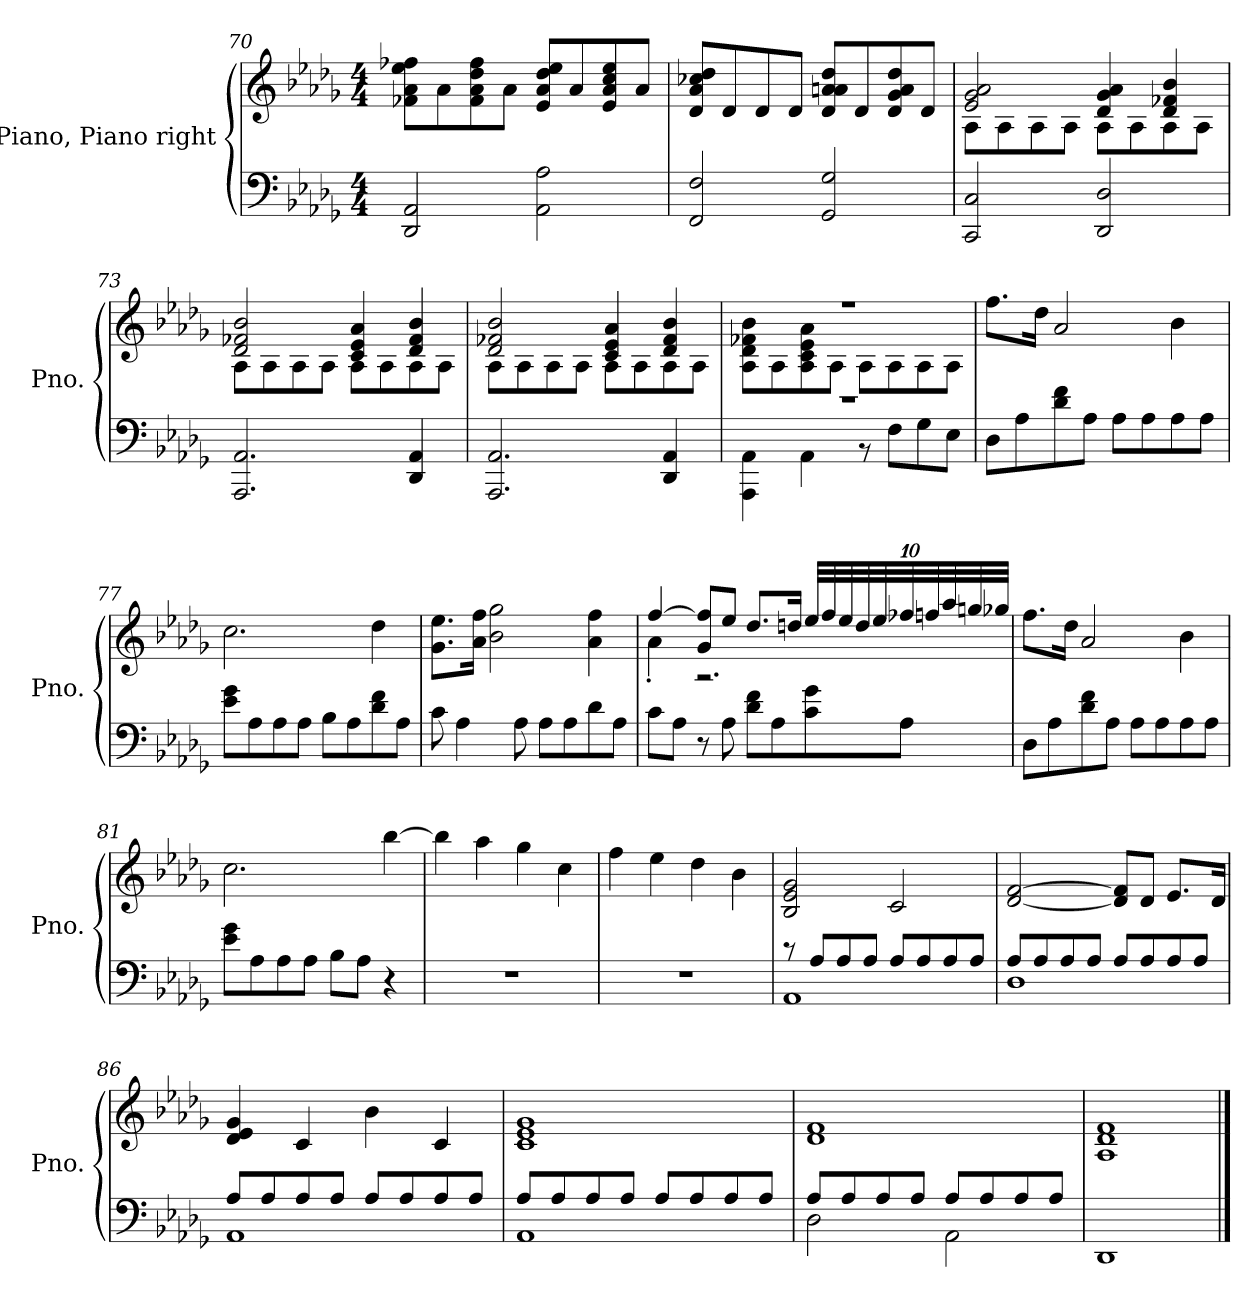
**kern	**kern
*part1	*part1
*staff2	*staff1
*I"Piano, Piano right	*
*I'Pno.	*
!!LO:LB:g=z
*clefF4	*clefG2
*k[b-e-a-d-g-]	*k[b-e-a-d-g-]
*M4/4	*M4/4
=70	=70
2DD-/ 2AA-/	8f-X\ 8a-\ 8ee-\ 8ff-X\L
.	8a-\
.	8f-\ 8a-\ 8dd-\ 8ff-\
.	8a-\J
2AA-\ 2A-\	8e-/ 8a-/ 8dd-/ 8ee-/L
.	8a-/
.	8e-/ 8a-/ 8cc/ 8ee-/
.	8a-/J
=71	=71
2FF/ 2F/	8d-/ 8a-/ 8cc-X/ 8dd-/L
.	8d-/
.	8d-/
.	8d-/J
2GG-/ 2G-/	8d-/ 8an/ 8a/ 8dd-/L
.	8d-/
.	8d-/ 8g-/ 8a/ 8dd-/
.	8d-/J
=72	=72
*	*^
2CC/ 2C/	2e-/ 2g-/ 2a-/	8A-\L
.	.	8A-\
.	.	8A-\
.	.	8A-\J
2DD-/ 2D-/	4d-/ 4g-/ 4a-/	8A-\L
.	.	8A-\
.	4d-/ 4f-X/ 4b-/	8A-\
.	.	8A-\J
!!LO:LB:g=z	!!
=73	=73	=73
2.AAA-/ 2.AA-/	2d-/ 2f-X/ 2b-/	8A-\L
.	.	8A-\
.	.	8A-\
.	.	8A-\J
.	4c/ 4e-/ 4a-/	8A-\L
.	.	8A-\
4DD-/ 4AA-/	4d-/ 4f-/ 4b-/	8A-\
.	.	8A-\J
=74	=74	=74
2.AAA-/ 2.AA-/	2d-/ 2f-X/ 2b-/	8A-\L
.	.	8A-\
.	.	8A-\
.	.	8A-\J
.	4c/ 4e-/ 4a-/	8A-\L
.	.	8A-\
4DD-/ 4AA-/	4d-/ 4f-/ 4b-/	8A-\
.	.	8A-\J
=75	=75	=75
*^	*	*
1r	4AAA-\ 4AA-\	1r	8A-\ 8d-\ 8f-X\ 8b-\L
.	.	.	8A-\
.	4AA-\	.	8A-\ 8c\ 8e-\ 8a-\
.	.	.	8A-\J
.	8r	.	8A-\L
.	8F\L	.	8A-\
.	8G-\	.	8A-\
.	8E-\J	.	8A-\J
*v	*v	*	*
*	*v	*v
=76	=76
8D-\L	8.ff\L
8A-\	.
.	16dd-\Jk
8d-\ 8f\	2a-/
8A-\J	.
8A-\L	.
8A-\	.
8A-\	4b-\
8A-\J	.
!!LO:LB:g=z
=77	=77
8e-\ 8g-\L	2.cc\
8A-\	.
8A-\	.
8A-\J	.
8B-\L	.
8A-\	.
8d-\ 8f\	4dd-\
8A-\J	.
=78	=78
8c\	8.g-\ 8.ee-\L
4A-\	.
.	16a-\ 16ff\Jk
.	2b-\ 2gg-\
8A-\	.
8A-\L	.
8A-\	.
8d-\	4a-\ 4ff\
8A-\J	.
=79	=79
*	*^
8c\L	[4ff/	4a-'\
8A-\J	.	.
8r	8g-/ 8ff/]L	2.r
8A-\	8ee-/J	.
8d-\ 8f\L	8.dd-/L	.
8A-\	.	.
.	16ddn/Jk	.
*	*Xbrackettup	*
8c\ 8g-\	40ee-/LLL	.
.	40ff/	.
.	40ee-/	.
.	40dd/	.
.	40ee-/	.
8A-\J	40ff-X/	.
.	40ffn/	.
.	40aa-/	.
.	40ggn/	.
.	40gg-X/JJJ	.
*	*v	*v
!!LO:LB:g=z
=80	=80
8D-\L	8.ff\L
8A-\	.
.	16dd-\Jk
8d-\ 8f\	2a-/
8A-\J	.
8A-\L	.
8A-\	.
8A-\	4b-\
8A-\J	.
=81	=81
8e-\ 8g-\L	2.cc\
8A-\	.
8A-\	.
8A-\J	.
8B-\L	.
8A-\J	.
4r	[4bb-\
=82	=82
1r	4bb-\]
.	4aa-\
.	4gg-\
.	4cc\
=83	=83
1r	4ff\
.	4ee-\
.	4dd-\
.	4b-\
=84	=84
*^	*
8r	1AA-	2B-/ 2e-/ 2g-/
8A-/L	.	.
8A-/	.	.
8A-/J	.	.
8A-/L	.	2c/
8A-/	.	.
8A-/	.	.
8A-/J	.	.
=85	=85	=85
8A-/L	1D-	[2d-/ [2f/
8A-/	.	.
8A-/	.	.
8A-/J	.	.
8A-/L	.	8d-/] 8f/]L
8A-/	.	8d-/J
8A-/	.	8.e-/L
8A-/J	.	.
.	.	16d-/Jk
!!LO:PB:g=z
=86	=86	=86
8A-/L	1AA-	4d-/ 4e-/ 4g-/
8A-/	.	.
8A-/	.	4c/
8A-/J	.	.
8A-/L	.	4b-\
8A-/	.	.
8A-/	.	4c/
8A-/J	.	.
=87	=87	=87
8A-/L	1AA-	1c 1e- 1g-
8A-/	.	.
8A-/	.	.
8A-/J	.	.
8A-/L	.	.
8A-/	.	.
8A-/	.	.
8A-/J	.	.
=88	=88	=88
8A-/L	2D-\	1d- 1f
8A-/	.	.
8A-/	.	.
8A-/J	.	.
8A-/L	2AA-\	.
8A-/	.	.
8A-/	.	.
8A-/J	.	.
*v	*v	*
=89	=89
1DD-	1A- 1d- 1f
==	==
*-	*-
